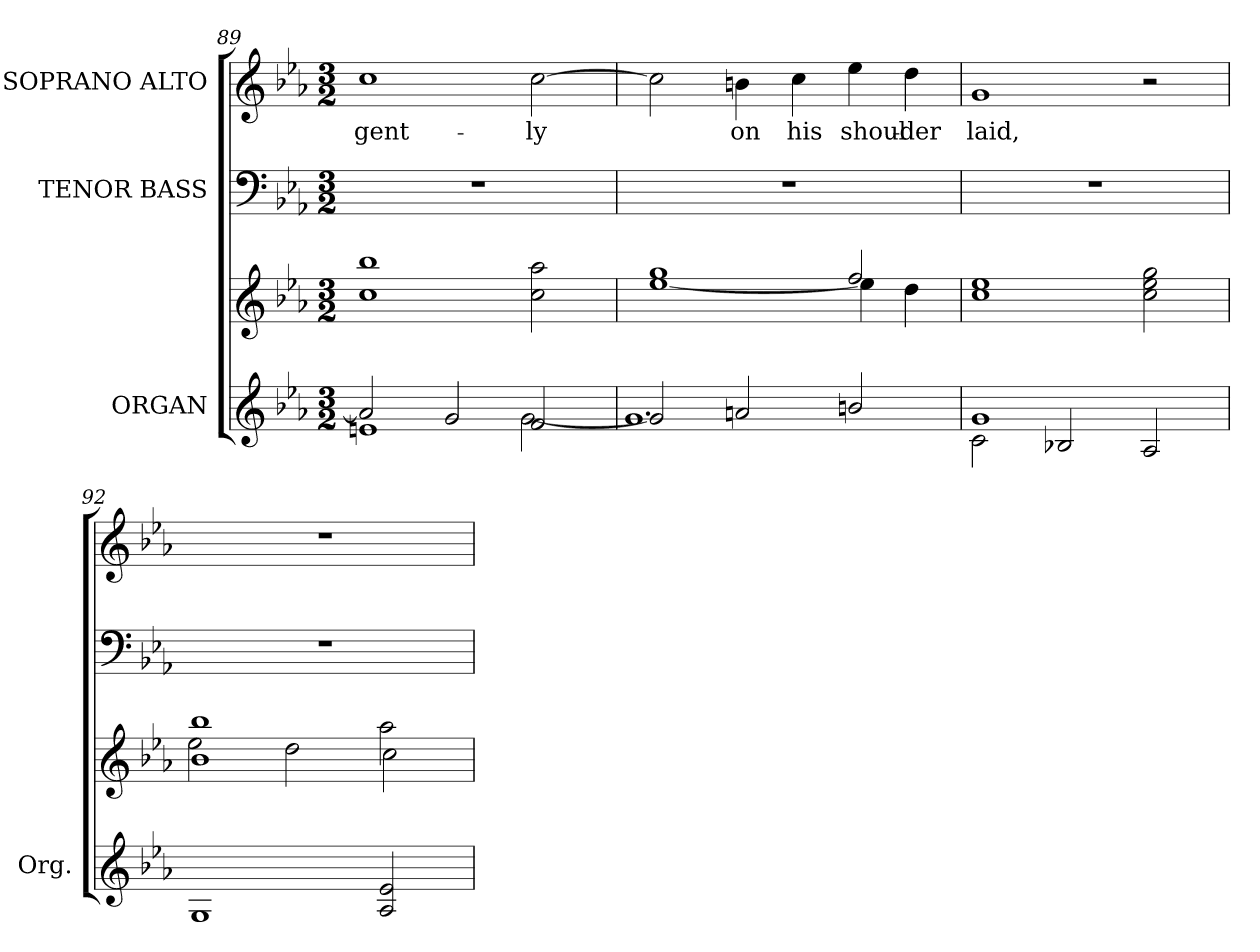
**kern	**kern	**kern	**kern	**text
*part3	*part3	*part2	*part1	*part1
*staff4	*staff3	*staff2	*staff1	*staff1
*I"ORGAN	*	*I"TENOR BASS	*I"SOPRANO ALTO	*
*I'Org.	*	*	*	*
*clefG2	*clefG2	*clefF4	*clefG2	*
*k[b-e-a-]	*k[b-e-a-]	*k[b-e-a-]	*k[b-e-a-]	*
*E-:	*E-:	*E-:	*E-:	*
*M3/2	*M3/2	*M3/2	*M3/2	*
=89	=89	=89	=89	=89
*^	*^	*	*	*
!	!	!	!	!LO:N:vis=1	!	!
!	!	!	!	!	!	!LO:LY:b:color=#000000
2a-i/]	1eni	1cci 1bb-i	1ryy	1.r	1cci	gent-
2gi/	.	.	.	.	.	.
!	!	!	!	!	!	!LO:LY:b:color=#000000
2fi/	[2gi\	2cci\ 2aa-i	2ryy	.	[2cci\	-ly
!!LO:PB:g=z
=90	=90	=90	=90	=90	=90	=90
!	!	!	!	!LO:N:vis=1	!	!
2gi/]	1.gi	1ggi	[1ee-i	1.r	2cci\]	.
!	!	!	!	!	!	!LO:LY:b:color=#000000
2ani/	.	.	.	.	4bni\	on
!	!	!	!	!	!	!LO:LY:b:color=#000000
.	.	.	.	.	4cci\	his
!	!	!	!	!	!	!LO:LY:b:color=#000000
2bni/	.	2ffi/	4ee-i\]	.	4ee-i\	shoul-
!	!	!	!	!	!	!LO:LY:b:color=#000000
.	.	.	4ddi\	.	4ddi\	-der
=91	=91	=91	=91	=91	=91	=91
!	!	!	!	!LO:N:vis=1	!	!
!	!	!	!	!	!	!LO:LY:b:color=#000000
1gi	2ci\	1cci 1ee-i	1ryy	1.r	1gi	laid,
.	2B-Xi/	.	.	.	.	.
2A-i/	2ryy	2cci\ 2ee-i 2ggi	2ryy	.	2r	.
=92	=92	=92	=92	=92	=92	=92
!	!	!	!	!LO:N:vis=1	!LO:N:vis=1	!
*v	*v	*	*	*	*	*
1Gi	1b-i 1bb-i	2ee-i\	1.r	1.r	.
.	.	2ddi\	.	.	.
2A-i/ 2e-i	2aa-i\	2cci\	.	.	.
*	*v	*v	*	*	*
=	=	=	=	=
*-	*-	*-	*-	*-
